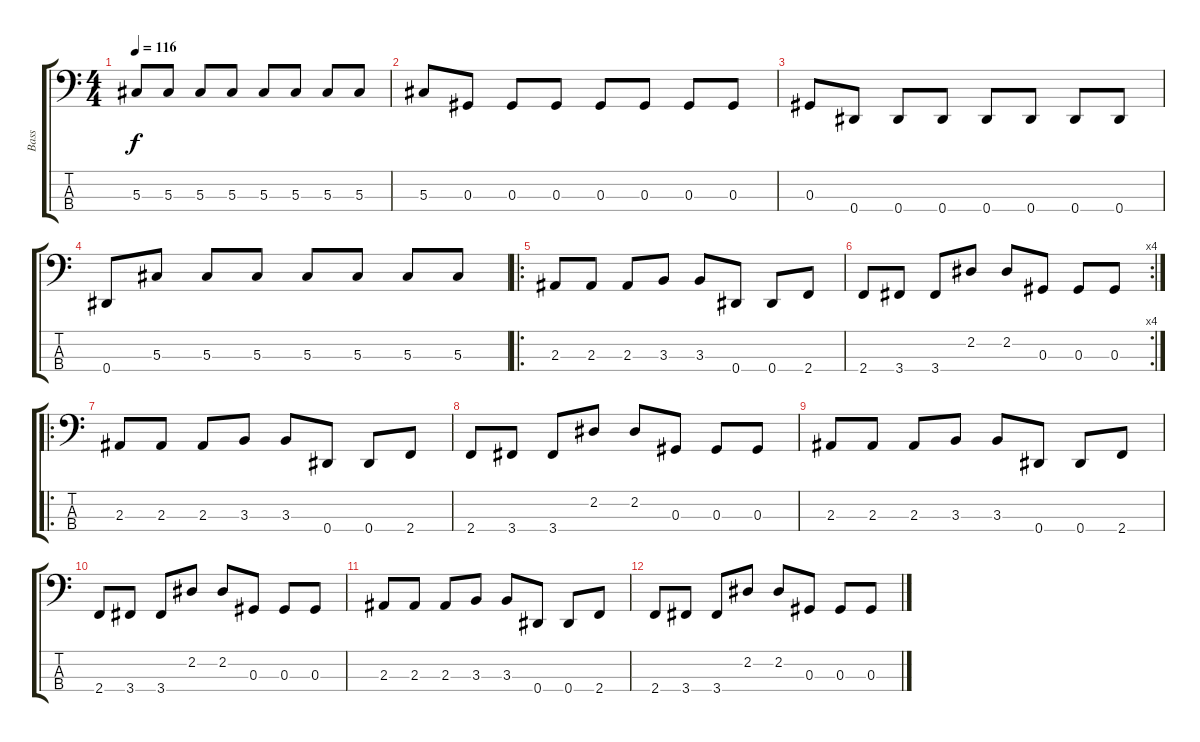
\track ("Bass" "Bass") {instrument electricbassfinger}
\staff {score tabs}
\tuning (Gb2 Db2 Ab1 Eb1) {hide}
\ts (4 4)
\tempo 116
\clef f4
\ks c
5.3.8{dy f} 5.3.8 5.3.8 5.3.8 5.3.8 5.3.8 5.3.8 5.3.8 |
5.3.8 0.3.8 0.3.8 0.3.8 0.3.8 0.3.8 0.3.8 0.3.8 |
0.3.8 0.4.8 0.4.8 0.4.8 0.4.8 0.4.8 0.4.8 0.4.8 |
0.4.8 5.3.8 5.3.8 5.3.8 5.3.8 5.3.8 5.3.8 5.3.8 |
\ro
2.3.8 2.3.8 2.3.8 3.3.8 3.3.8 0.4.8 0.4.8 2.4.8 |
\rc 4
2.4.8 3.4.8 3.4.8 2.2.8 2.2.8 0.3.8 0.3.8 0.3.8 |
\ro
2.3.8 2.3.8 2.3.8 3.3.8 3.3.8 0.4.8 0.4.8 2.4.8 |
2.4.8 3.4.8 3.4.8 2.2.8 2.2.8 0.3.8 0.3.8 0.3.8 |
2.3.8 2.3.8 2.3.8 3.3.8 3.3.8 0.4.8 0.4.8 2.4.8 |
2.4.8 3.4.8 3.4.8 2.2.8 2.2.8 0.3.8 0.3.8 0.3.8 |
2.3.8 2.3.8 2.3.8 3.3.8 3.3.8 0.4.8 0.4.8 2.4.8 |
2.4.8 3.4.8 3.4.8 2.2.8 2.2.8 0.3.8 0.3.8 0.3.8
